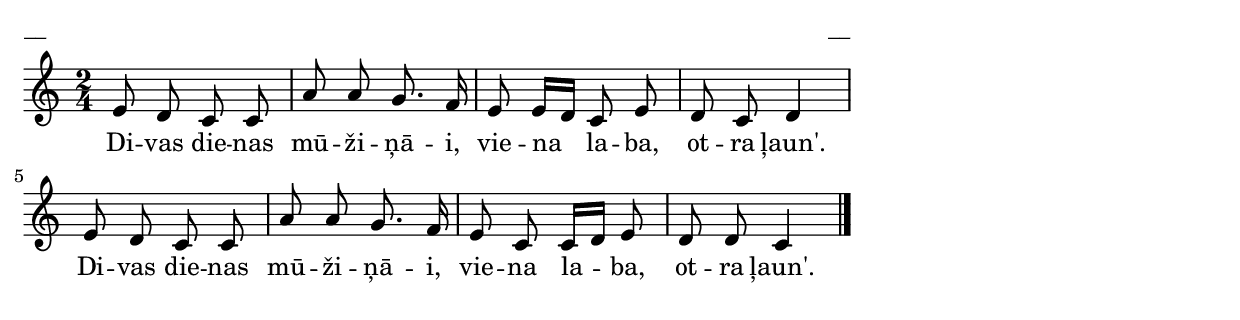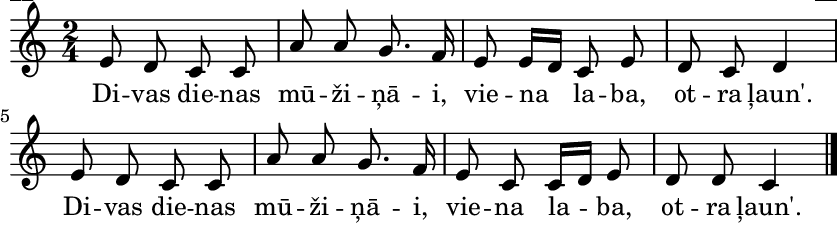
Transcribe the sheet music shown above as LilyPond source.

\version "2.13.18"
#(ly:set-option 'crop #t)

%\header {
%    title = "Divas dienas mūžiņā"
%}
% F/g "Laiva", rokraksts - laivas_pasakums.pdf, p.3
\paper {
line-width = 14\cm
left-margin = 0.4\cm
between-system-padding = 0.1\cm
between-system-space = 0.1\cm
}
\layout {
indent = #0
ragged-last = ##f
}


voiceA = \relative c' {
\time 2/4
\clef "treble"
\key c \major
\time 2/4
e8 d c c | a'8 a g8. f16 | e8 e16[ d] c8 e | d8 c d4 | 
e8 d c c | a'8 a g8. f16 | e8 c c16[ d] e8 | d8 d c4
\bar "|."
} 


lyricA = \lyricmode {
Di -- vas die -- nas mū -- ži -- ņā -- i, 
vie -- na la -- ba, ot -- ra ļaun'. 
Di -- vas die -- nas mū -- ži -- ņā -- i, 
vie -- na la -- ba, ot -- ra ļaun'.  
} 



fullScore = <<
\new Staff {
<<
\new Voice = "voiceA" { \oneVoice \autoBeamOff \voiceA }
\new Lyrics \lyricsto "voiceA" \lyricA
>>
}
>>

\score {
\fullScore
\header { piece = "__" opus = "__" }
}
\markup { \with-color #(x11-color 'white) \sans \smaller "__" }
\score {
\unfoldRepeats
\fullScore
\midi {
\context { \Staff \remove "Staff_performer" }
\context { \Voice \consists "Staff_performer" }
}
}


